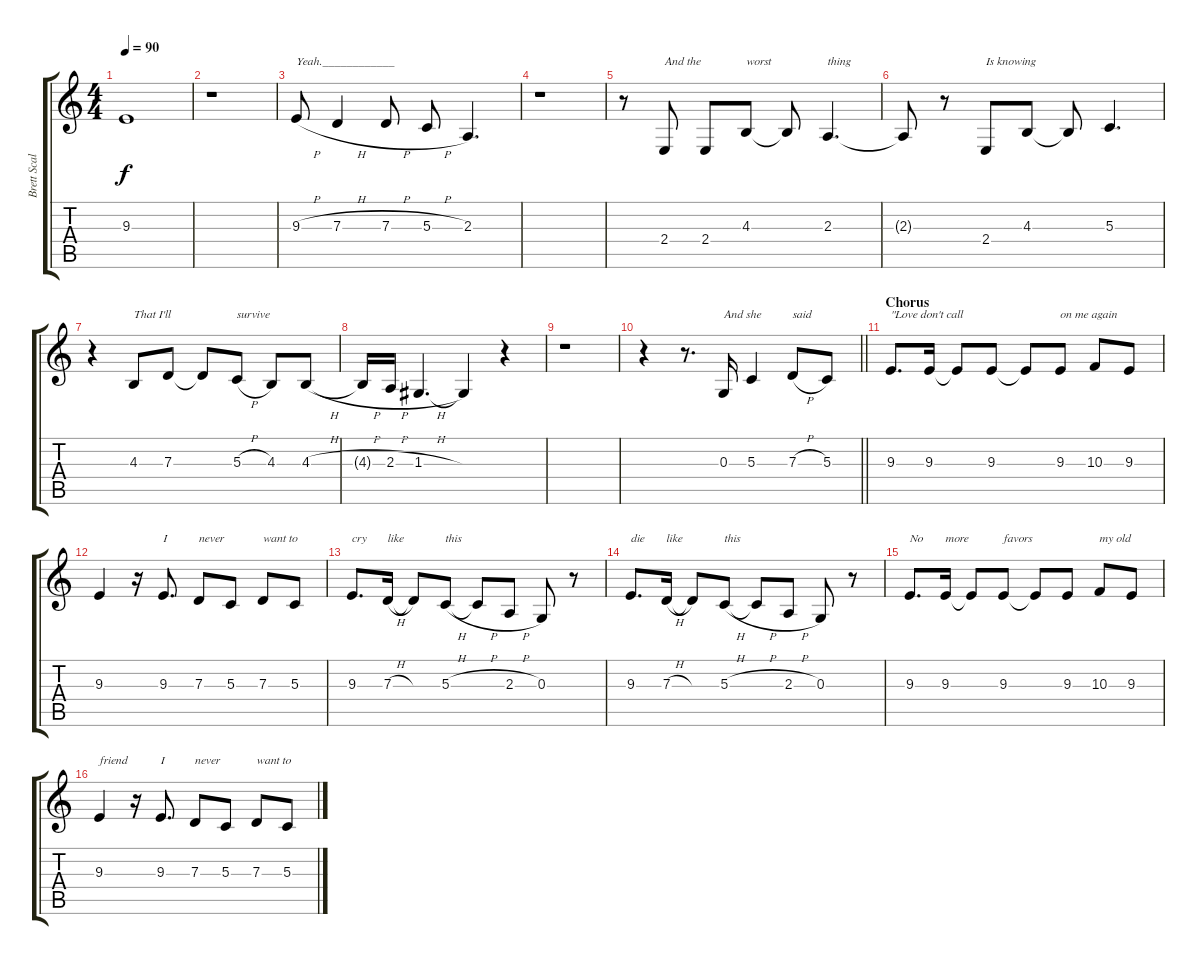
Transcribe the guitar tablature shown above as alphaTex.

\track ("Brett Scallions (Vocals)" "Brett Scal") {instrument violin}
\staff {score tabs}
\tuning (E4 B3 G3 D3 A2 E2) {hide}
\ts (4 4)
\tempo 90
\clef g2
\ks c
9.3{t}.1{dy f} |
r.1 |
9.3{h}.8{txt "Yeah.____________"} 7.3{h}.4 7.3{h}.8 5.3{h}.8 2.3.4{d} |
r.1 |
r.8 2.4.8{txt "And the"} 2.4.8 4.3.8{txt "worst"} 4.3{t}.8 2.3.4{d txt "thing"} |
2.3{t}.8 r.8 2.4.8{txt "Is knowing"} 4.3.8 4.3{t}.8 5.3.4{d} |
r.4 4.3.8{txt "That I'll"} 7.3.8 7.3{t}.8 5.3{h}.8{txt "survive"} 4.3.8 4.3{h}.8 |
4.3{h t}.16 2.3{h}.16 1.3{h}.4{d} 1.3{t}.4 r.4 |
r.1 |
\barLineRight lightlight
r.4 r.8{d} 0.3.16{txt "And she"} 5.3.4 7.3{h}.8{txt "said"} 5.3.8 |
\section ("" "Chorus")
9.3.8{d txt "\"Love don't call"} 9.3.16 9.3{t}.8 9.3.8 9.3{t}.8 9.3.8{txt "on me again"} 10.3.8 9.3.8 |
9.3.4 r.16 9.3.8{d txt "I"} 7.3.8{txt "never"} 5.3.8 7.3.8{txt "want to"} 5.3.8 |
9.3.8{d txt "cry"} 7.3{h}.16{txt "like"} 7.3{t}.8 5.3{h}.8{txt "this"} 5.3{h t}.8 2.3{h}.8 0.3.8 r.8 |
9.3.8{d txt "die"} 7.3{h}.16{txt "like"} 7.3{t}.8 5.3{h}.8{txt "this"} 5.3{h t}.8 2.3{h}.8 0.3.8 r.8 |
9.3.8{d txt "No"} 9.3.16{txt "more"} 9.3{t}.8 9.3.8{txt "favors"} 9.3{t}.8 9.3.8 10.3.8{txt "my old"} 9.3.8 |
9.3.4{txt "friend"} r.16 9.3.8{d txt "I"} 7.3.8{txt "never"} 5.3.8 7.3.8{txt "want to"} 5.3.8
